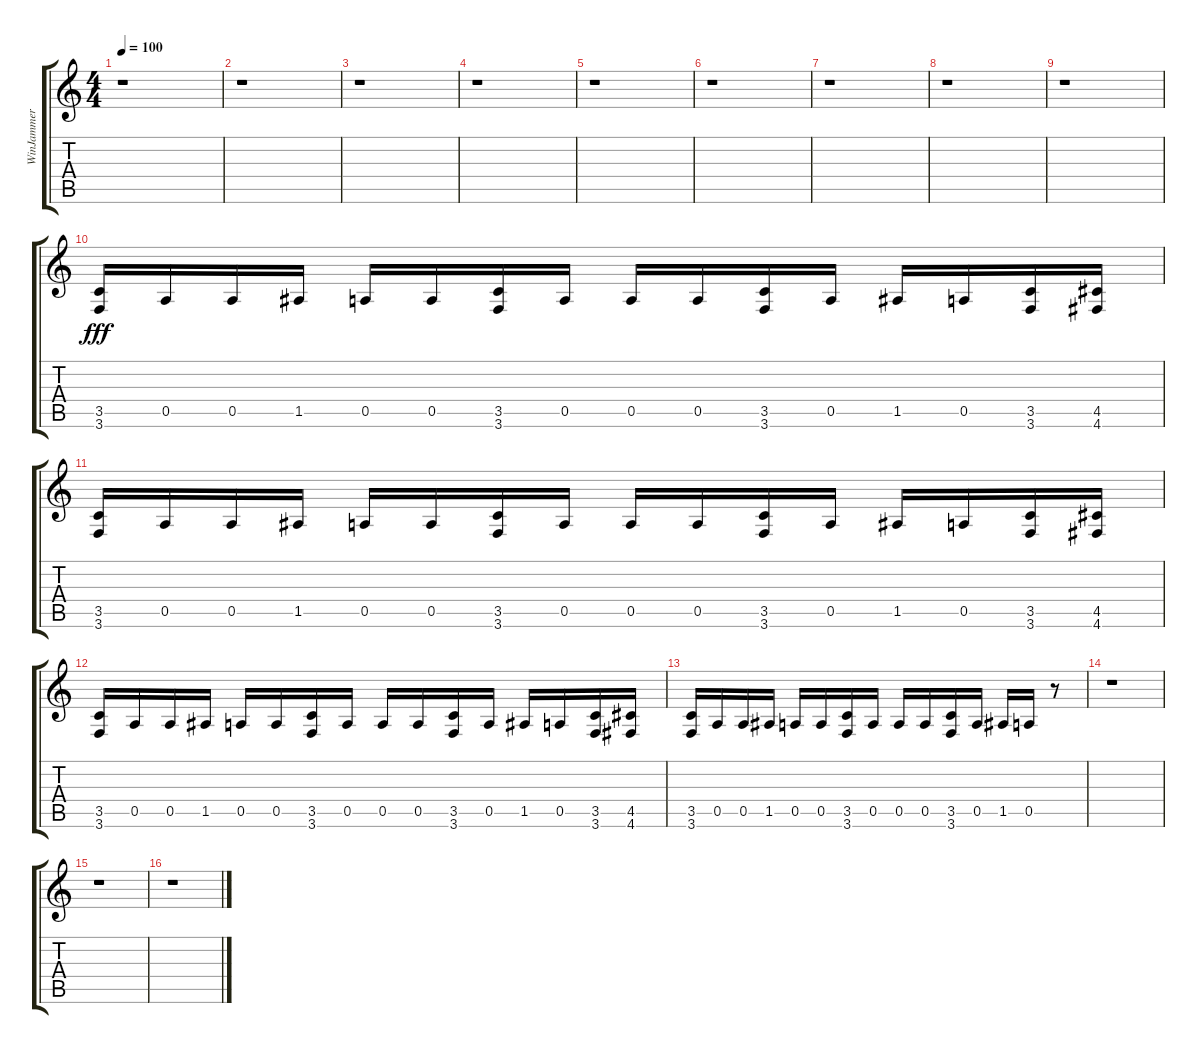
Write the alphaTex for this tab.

\track ("WinJammer Demo" "WinJammer ") {instrument distortionguitar}
\staff {score tabs}
\tuning (E4 B3 G3 D3 A2 D2) {hide}
\ts (4 4)
\tempo 100
\clef g2
\ks c
r.1{dy fff} |
r.1 |
r.1 |
r.1 |
r.1 |
r.1 |
r.1 |
r.1 |
r.1 |
(3.5 3.6).16 0.5.16 0.5.16 1.5.16 0.5.16 0.5.16 (3.5 3.6).16 0.5.16 0.5.16 0.5.16 (3.5 3.6).16 0.5.16 1.5.16 0.5.16 (3.5 3.6).16 (4.5 4.6).16 |
(3.5 3.6).16 0.5.16 0.5.16 1.5.16 0.5.16 0.5.16 (3.5 3.6).16 0.5.16 0.5.16 0.5.16 (3.5 3.6).16 0.5.16 1.5.16 0.5.16 (3.5 3.6).16 (4.5 4.6).16 |
(3.5 3.6).16 0.5.16 0.5.16 1.5.16 0.5.16 0.5.16 (3.5 3.6).16 0.5.16 0.5.16 0.5.16 (3.5 3.6).16 0.5.16 1.5.16 0.5.16 (3.5 3.6).16 (4.5 4.6).16 |
(3.5 3.6).16 0.5.16 0.5.16 1.5.16 0.5.16 0.5.16 (3.5 3.6).16 0.5.16 0.5.16 0.5.16 (3.5 3.6).16 0.5.16 1.5.16 0.5.16 r.8 |
r.1 |
r.1 |
r.1
